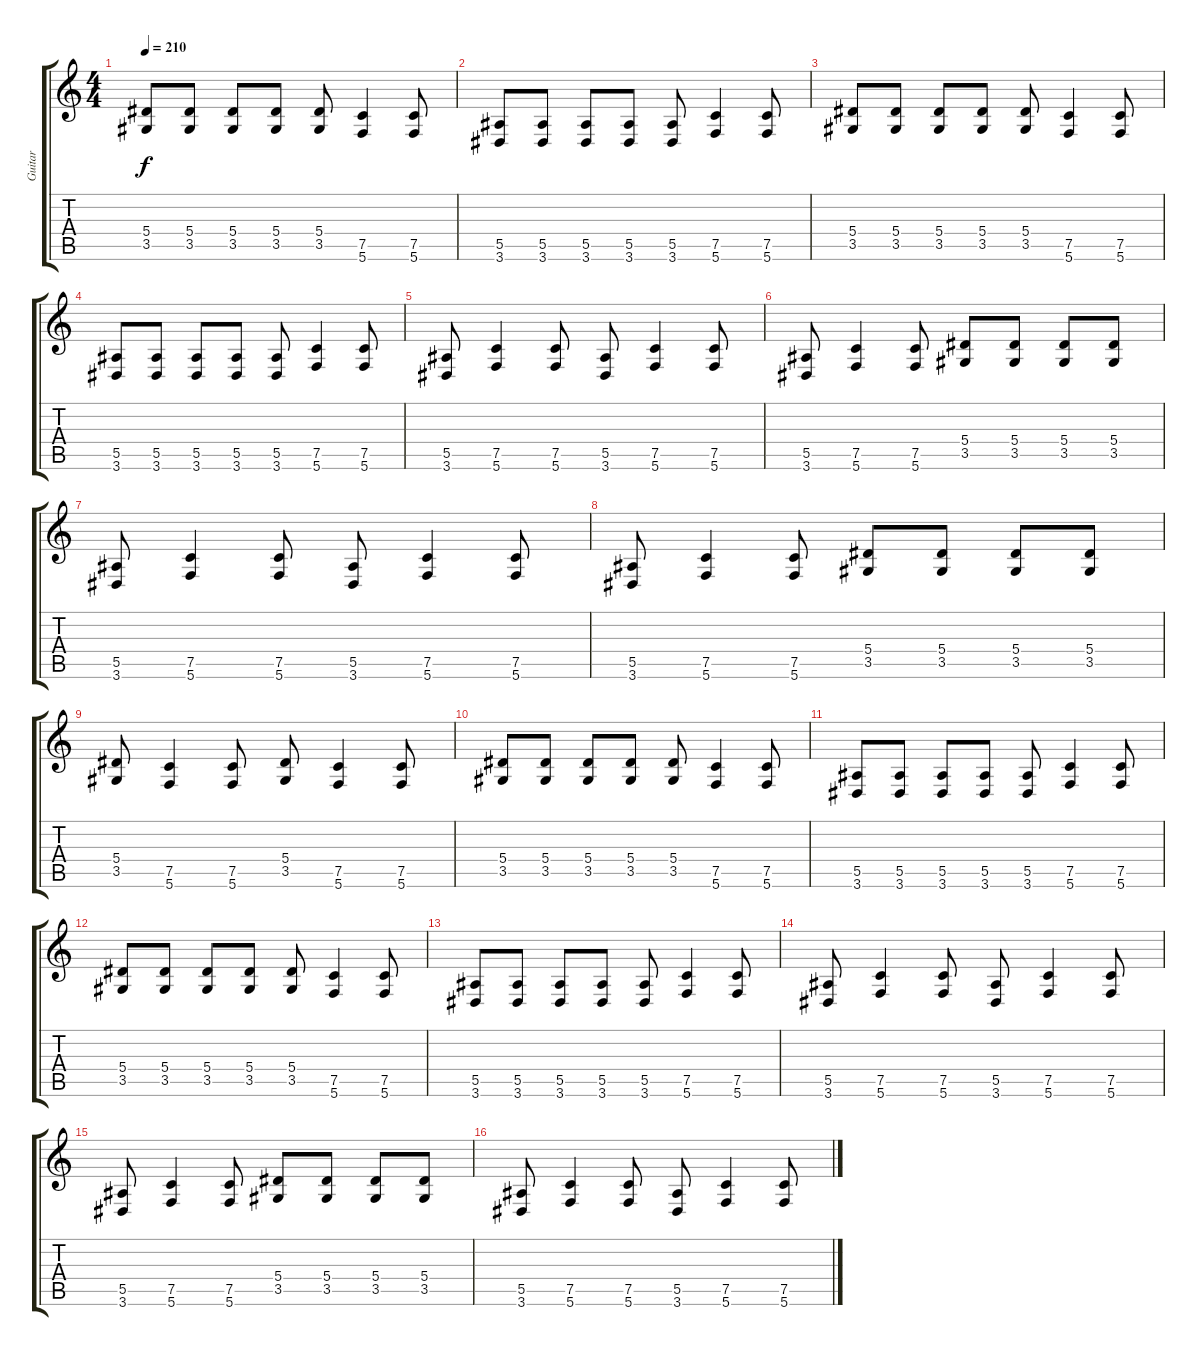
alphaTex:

\track ("Guitar" "Guitar") {instrument overdrivenguitar}
\staff {score tabs}
\tuning (C4 G3 Eb3 Bb2 F2 C2) {hide}
\ts (4 4)
\tempo 210
\clef g2
\ks c
(5.4 3.5).8{dy f} (5.4 3.5).8 (5.4 3.5).8 (5.4 3.5).8 (5.4 3.5).8 (7.5 5.6).4 (7.5 5.6).8 |
(5.5 3.6).8 (5.5 3.6).8 (5.5 3.6).8 (5.5 3.6).8 (5.5 3.6).8 (7.5 5.6).4 (7.5 5.6).8 |
(5.4 3.5).8 (5.4 3.5).8 (5.4 3.5).8 (5.4 3.5).8 (5.4 3.5).8 (7.5 5.6).4 (7.5 5.6).8 |
(5.5 3.6).8 (5.5 3.6).8 (5.5 3.6).8 (5.5 3.6).8 (5.5 3.6).8 (7.5 5.6).4 (7.5 5.6).8 |
(5.5 3.6).8 (7.5 5.6).4 (7.5 5.6).8 (5.5 3.6).8 (7.5 5.6).4 (7.5 5.6).8 |
(5.5 3.6).8 (7.5 5.6).4 (7.5 5.6).8 (5.4 3.5).8 (5.4 3.5).8 (5.4 3.5).8 (5.4 3.5).8 |
(5.5 3.6).8 (7.5 5.6).4 (7.5 5.6).8 (5.5 3.6).8 (7.5 5.6).4 (7.5 5.6).8 |
(5.5 3.6).8 (7.5 5.6).4 (7.5 5.6).8 (5.4 3.5).8 (5.4 3.5).8 (5.4 3.5).8 (5.4 3.5).8 |
(5.4 3.5).8 (7.5 5.6).4 (7.5 5.6).8 (5.4 3.5).8 (7.5 5.6).4 (7.5 5.6).8 |
(5.4 3.5).8 (5.4 3.5).8 (5.4 3.5).8 (5.4 3.5).8 (5.4 3.5).8 (7.5 5.6).4 (7.5 5.6).8 |
(5.5 3.6).8 (5.5 3.6).8 (5.5 3.6).8 (5.5 3.6).8 (5.5 3.6).8 (7.5 5.6).4 (7.5 5.6).8 |
(5.4 3.5).8 (5.4 3.5).8 (5.4 3.5).8 (5.4 3.5).8 (5.4 3.5).8 (7.5 5.6).4 (7.5 5.6).8 |
(5.5 3.6).8 (5.5 3.6).8 (5.5 3.6).8 (5.5 3.6).8 (5.5 3.6).8 (7.5 5.6).4 (7.5 5.6).8 |
(5.5 3.6).8 (7.5 5.6).4 (7.5 5.6).8 (5.5 3.6).8 (7.5 5.6).4 (7.5 5.6).8 |
(5.5 3.6).8 (7.5 5.6).4 (7.5 5.6).8 (5.4 3.5).8 (5.4 3.5).8 (5.4 3.5).8 (5.4 3.5).8 |
(5.5 3.6).8 (7.5 5.6).4 (7.5 5.6).8 (5.5 3.6).8 (7.5 5.6).4 (7.5 5.6).8
